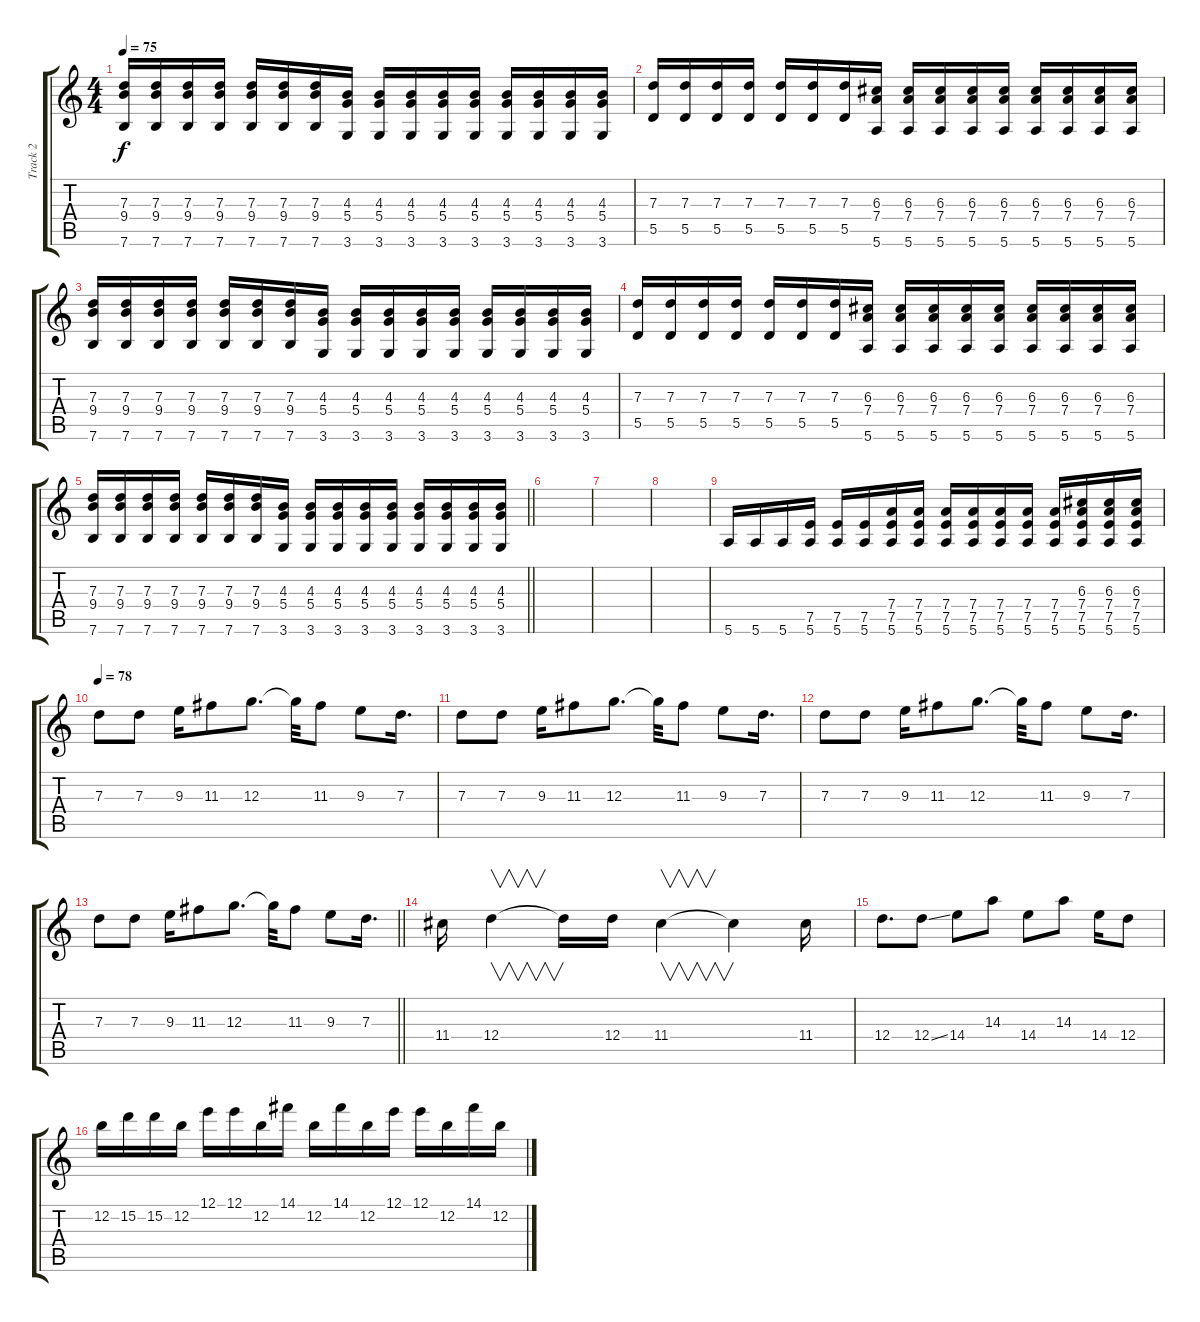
\track ("Track 2" "Track 2") {instrument distortionguitar}
\staff {score tabs}
\tuning (E4 B3 G3 D3 A2 E2) {hide}
\ts (4 4)
\tempo 75
\clef g2
\ks c
(7.3 9.4 7.6).16{dy f} (7.3 9.4 7.6).16 (7.3 9.4 7.6).16 (7.3 9.4 7.6).16 (7.3 9.4 7.6).16 (7.3 9.4 7.6).16 (7.3 9.4 7.6).16 (4.3 5.4 3.6).16 (4.3 5.4 3.6).16 (4.3 5.4 3.6).16 (4.3 5.4 3.6).16 (4.3 5.4 3.6).16 (4.3 5.4 3.6).16 (4.3 5.4 3.6).16 (4.3 5.4 3.6).16 (4.3 5.4 3.6).16 |
(7.3 5.5).16 (7.3 5.5).16 (7.3 5.5).16 (7.3 5.5).16 (7.3 5.5).16 (7.3 5.5).16 (7.3 5.5).16 (6.3 7.4 5.6).16 (6.3 7.4 5.6).16 (6.3 7.4 5.6).16 (6.3 7.4 5.6).16 (6.3 7.4 5.6).16 (6.3 7.4 5.6).16 (6.3 7.4 5.6).16 (6.3 7.4 5.6).16 (6.3 7.4 5.6).16 |
(7.3 9.4 7.6).16 (7.3 9.4 7.6).16 (7.3 9.4 7.6).16 (7.3 9.4 7.6).16 (7.3 9.4 7.6).16 (7.3 9.4 7.6).16 (7.3 9.4 7.6).16 (4.3 5.4 3.6).16 (4.3 5.4 3.6).16 (4.3 5.4 3.6).16 (4.3 5.4 3.6).16 (4.3 5.4 3.6).16 (4.3 5.4 3.6).16 (4.3 5.4 3.6).16 (4.3 5.4 3.6).16 (4.3 5.4 3.6).16 |
(7.3 5.5).16 (7.3 5.5).16 (7.3 5.5).16 (7.3 5.5).16 (7.3 5.5).16 (7.3 5.5).16 (7.3 5.5).16 (6.3 7.4 5.6).16 (6.3 7.4 5.6).16 (6.3 7.4 5.6).16 (6.3 7.4 5.6).16 (6.3 7.4 5.6).16 (6.3 7.4 5.6).16 (6.3 7.4 5.6).16 (6.3 7.4 5.6).16 (6.3 7.4 5.6).16 |
\barLineRight lightlight
(7.3 9.4 7.6).16 (7.3 9.4 7.6).16 (7.3 9.4 7.6).16 (7.3 9.4 7.6).16 (7.3 9.4 7.6).16 (7.3 9.4 7.6).16 (7.3 9.4 7.6).16 (4.3 5.4 3.6).16 (4.3 5.4 3.6).16 (4.3 5.4 3.6).16 (4.3 5.4 3.6).16 (4.3 5.4 3.6).16 (4.3 5.4 3.6).16 (4.3 5.4 3.6).16 (4.3 5.4 3.6).16 (4.3 5.4 3.6).16 |
|
|
|
5.6.16 5.6.16 5.6.16 (7.5 5.6).16 (7.5 5.6).16 (7.5 5.6).16 (7.4 7.5 5.6).16 (7.4 7.5 5.6).16 (7.4 7.5 5.6).16 (7.4 7.5 5.6).16 (7.4 7.5 5.6).16 (7.4 7.5 5.6).16 (7.4 7.5 5.6).16 (6.3 7.4 7.5 5.6).16 (6.3 7.4 7.5 5.6).16 (6.3 7.4 7.5 5.6).16 |
\tempo 78
7.3.8 7.3.8 9.3.16 11.3.8 12.3.8{d} 12.3{t}.32 11.3.8 9.3.8 7.3.16{d} |
7.3.8 7.3.8 9.3.16 11.3.8 12.3.8{d} 12.3{t}.32 11.3.8 9.3.8 7.3.16{d} |
7.3.8 7.3.8 9.3.16 11.3.8 12.3.8{d} 12.3{t}.32 11.3.8 9.3.8 7.3.16{d} |
\barLineRight lightlight
7.3.8 7.3.8 9.3.16 11.3.8 12.3.8{d} 12.3{t}.32 11.3.8 9.3.8 7.3.16{d} |
11.4.16 12.4.4{v} 12.4{t}.16 12.4.16 11.4.4{v} 11.4{t}.4 11.4.16 |
12.4.8{d} 12.4{ss}.8 14.4.8 14.3.8 14.4.8 14.3.8 14.4.16 12.4.8 |
12.2.16 15.2.16 15.2.16 12.2.16 12.1.16 12.1.16 12.2.16 14.1.16 12.2.16 14.1.16 12.2.16 12.1.16 12.1.16 12.2.16 14.1.16 12.2.16
